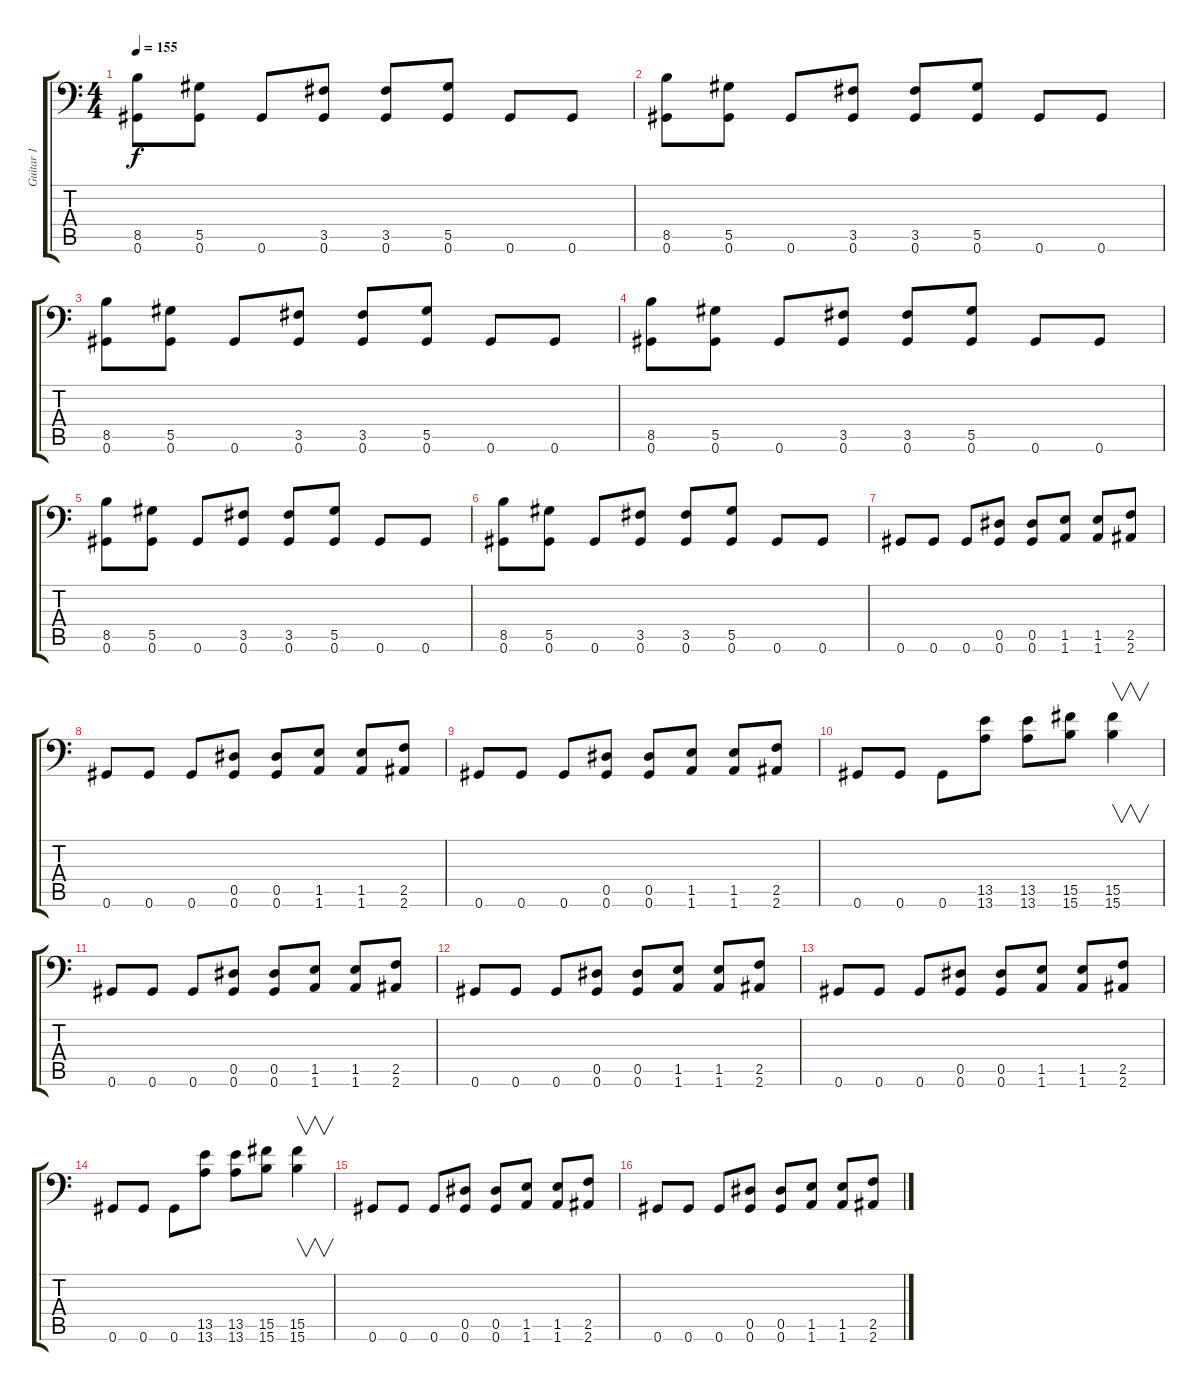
\track ("Guitar 1" "Guitar 1") {instrument overdrivenguitar}
\staff {score tabs}
\tuning (Bb3 F3 Db3 Ab2 Eb2 Ab1) {hide}
\ts (4 4)
\tempo 155
\clef f4
\ks c
(8.5 0.6).8{dy f} (5.5 0.6).8 0.6.8 (3.5 0.6).8 (3.5 0.6).8 (5.5 0.6).8 0.6.8 0.6.8 |
(8.5 0.6).8 (5.5 0.6).8 0.6.8 (3.5 0.6).8 (3.5 0.6).8 (5.5 0.6).8 0.6.8 0.6.8 |
(8.5 0.6).8 (5.5 0.6).8 0.6.8 (3.5 0.6).8 (3.5 0.6).8 (5.5 0.6).8 0.6.8 0.6.8 |
(8.5 0.6).8 (5.5 0.6).8 0.6.8 (3.5 0.6).8 (3.5 0.6).8 (5.5 0.6).8 0.6.8 0.6.8 |
(8.5 0.6).8 (5.5 0.6).8 0.6.8 (3.5 0.6).8 (3.5 0.6).8 (5.5 0.6).8 0.6.8 0.6.8 |
(8.5 0.6).8 (5.5 0.6).8 0.6.8 (3.5 0.6).8 (3.5 0.6).8 (5.5 0.6).8 0.6.8 0.6.8 |
0.6.8 0.6.8 0.6.8 (0.5 0.6).8 (0.5 0.6).8 (1.5 1.6).8 (1.5 1.6).8 (2.5 2.6).8 |
0.6.8 0.6.8 0.6.8 (0.5 0.6).8 (0.5 0.6).8 (1.5 1.6).8 (1.5 1.6).8 (2.5 2.6).8 |
0.6.8 0.6.8 0.6.8 (0.5 0.6).8 (0.5 0.6).8 (1.5 1.6).8 (1.5 1.6).8 (2.5 2.6).8 |
0.6.8 0.6.8 0.6.8 (13.5 13.6).8 (13.5 13.6).8 (15.5 15.6).8 (15.5 15.6).4{v} |
0.6.8 0.6.8 0.6.8 (0.5 0.6).8 (0.5 0.6).8 (1.5 1.6).8 (1.5 1.6).8 (2.5 2.6).8 |
0.6.8 0.6.8 0.6.8 (0.5 0.6).8 (0.5 0.6).8 (1.5 1.6).8 (1.5 1.6).8 (2.5 2.6).8 |
0.6.8 0.6.8 0.6.8 (0.5 0.6).8 (0.5 0.6).8 (1.5 1.6).8 (1.5 1.6).8 (2.5 2.6).8 |
0.6.8 0.6.8 0.6.8 (13.5 13.6).8 (13.5 13.6).8 (15.5 15.6).8 (15.5 15.6).4{v} |
0.6.8 0.6.8 0.6.8 (0.5 0.6).8 (0.5 0.6).8 (1.5 1.6).8 (1.5 1.6).8 (2.5 2.6).8 |
0.6.8 0.6.8 0.6.8 (0.5 0.6).8 (0.5 0.6).8 (1.5 1.6).8 (1.5 1.6).8 (2.5 2.6).8
